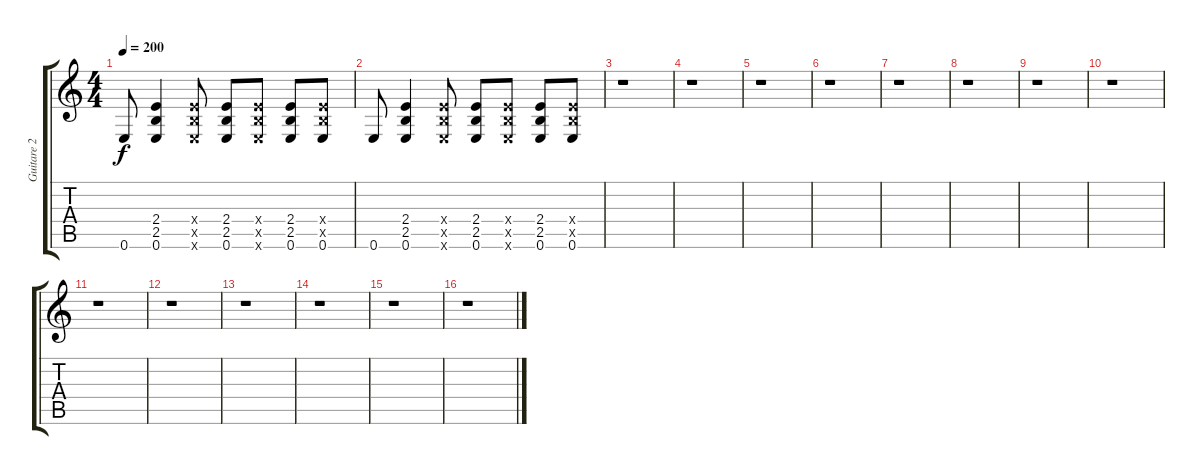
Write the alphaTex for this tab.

\track ("Guitare 2" "Guitare 2") {instrument overdrivenguitar}
\staff {score tabs}
\tuning (E4 B3 G3 D3 A2 E2) {hide}
\ts (4 4)
\tempo 200
\clef g2
\ks c
0.6.8{dy f} (2.4 2.5 0.6).4 (2.4{x} 2.5{x} 0.6{x}).8 (2.4 2.5 0.6).8 (2.4{x} 2.5{x} 0.6{x}).8 (2.4 2.5 0.6).8 (2.4{x} 2.5{x} 0.6).8 |
0.6.8 (2.4 2.5 0.6).4 (2.4{x} 2.5{x} 0.6{x}).8 (2.4 2.5 0.6).8 (2.4{x} 2.5{x} 0.6{x}).8 (2.4 2.5 0.6).8 (2.4{x} 2.5{x} 0.6).8 |
r.1 |
r.1 |
r.1 |
r.1 |
r.1 |
r.1 |
r.1 |
r.1 |
r.1 |
r.1 |
r.1 |
r.1 |
r.1 |
r.1
